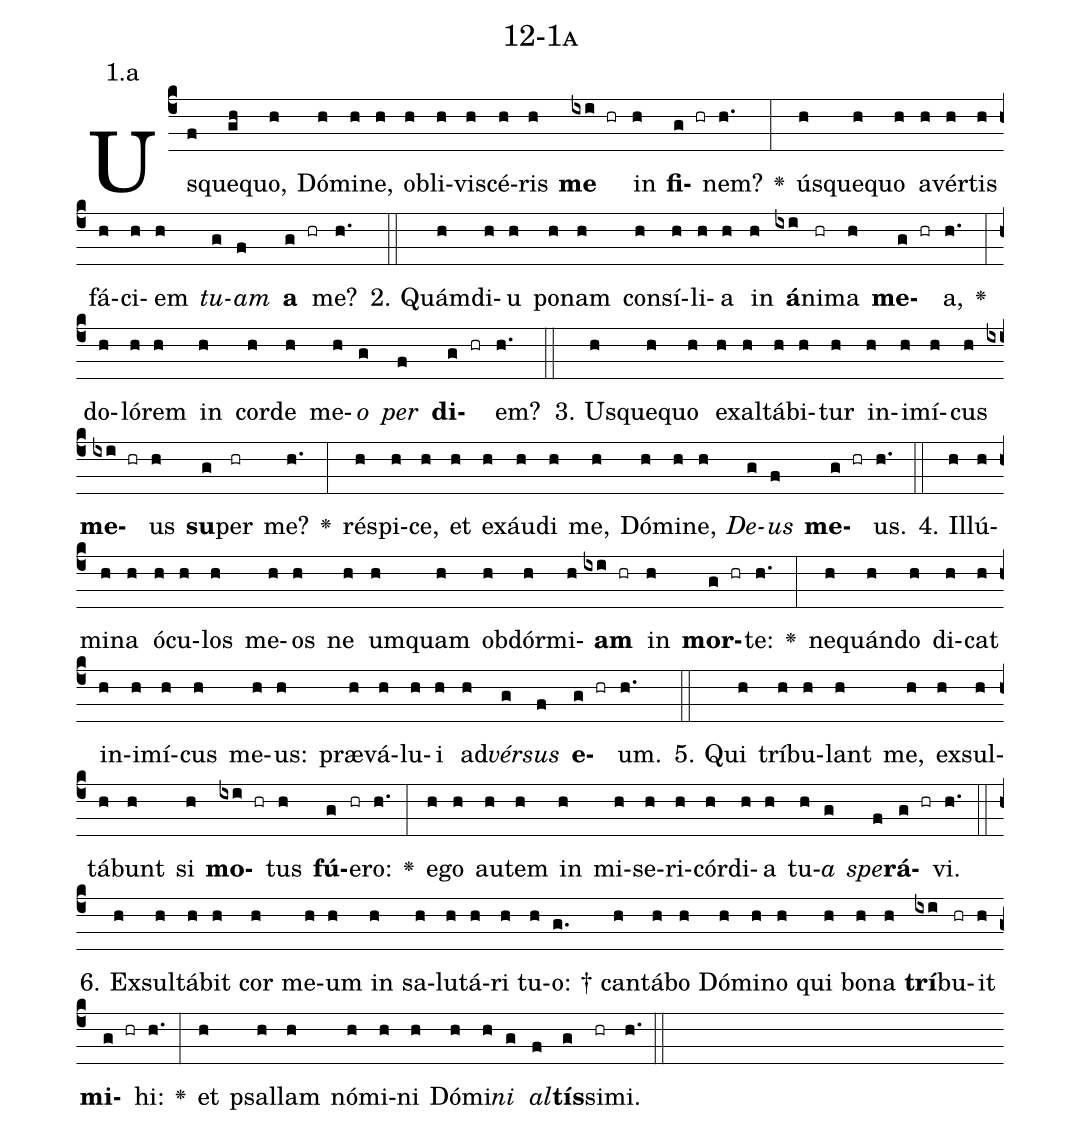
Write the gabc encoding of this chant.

name: 12-1a;
annotation: 1.a;
%%
(c4)Us(f)que(gh)quo,(h) Dó(h)mi(h)ne,(h) ob(h)li(h)vi(h)scé(h)ris(h) <b>me</b>(ixi hr) in(h) <b>fi</b>(g hr)nem?(h.) <v>\greheightstar</v>(:) ús(h)que(h)quo(h) a(h)vér(h)tis(h) fá(h)ci(h)em(h) <i>tu</i>(g)<i>am</i>(f) <b>a</b>(g hr) me?(h.) (::)
2. Quám(h)di(h)u(h) po(h)nam(h) con(h)sí(h)li(h)a(h) in(h) <b>á</b>(ixi)ni(hr)ma(h) <b>me</b>(g hr)a,(h.) <v>\greheightstar</v>(:) do(h)ló(h)rem(h) in(h) cor(h)de(h) me(h)<i>o</i>(g) <i>per</i>(f) <b>di</b>(g hr)em?(h.) (::)
3. Us(h)que(h)quo(h) ex(h)al(h)tá(h)bi(h)tur(h) in(h)i(h)mí(h)cus(h) <b>me</b>(ixi hr)us(h) <b>su</b>(g)per(hr) me?(h.) <v>\greheightstar</v>(:) ré(h)spi(h)ce,(h) et(h) ex(h)áu(h)di(h) me,(h) Dó(h)mi(h)ne,(h) <i>De</i>(g)<i>us</i>(f) <b>me</b>(g hr)us.(h.) (::)
4. Il(h)lú(h)mi(h)na(h) ó(h)cu(h)los(h) me(h)os(h) ne(h) um(h)quam(h) ob(h)dór(h)mi(h)<b>am</b>(ixi hr) in(h) <b>mor</b>(g hr)te:(h.) <v>\greheightstar</v>(:) ne(h)quán(h)do(h) di(h)cat(h) in(h)i(h)mí(h)cus(h) me(h)us:(h) præ(h)vá(h)lu(h)i(h) ad(h)<i>vér</i>(g)<i>sus</i>(f) <b>e</b>(g hr)um.(h.) (::)
5. Qui(h) trí(h)bu(h)lant(h) me,(h) ex(h)sul(h)tá(h)bunt(h) si(h) <b>mo</b>(ixi hr)tus(h) <b>fú</b>(g)e(hr)ro:(h.) <v>\greheightstar</v>(:) e(h)go(h) au(h)tem(h) in(h) mi(h)se(h)ri(h)cór(h)di(h)a(h) tu(h)<i>a</i>(g) <i>spe</i>(f)<b>rá</b>(g hr)vi.(h.) (::)
6. Ex(h)sul(h)tá(h)bit(h) cor(h) me(h)um(h) in(h) sa(h)lu(h)tá(h)ri(h) tu(h)o: †(g.) can(h)tá(h)bo(h) Dó(h)mi(h)no(h) qui(h) bo(h)na(h) <b>trí</b>(ixi)bu(hr)it(h) <b>mi</b>(g hr)hi:(h.) <v>\greheightstar</v>(:) et(h) psal(h)lam(h) nó(h)mi(h)ni(h) Dó(h)mi(h)<i>ni</i>(g) <i>al</i>(f)<b>tís</b>(g)si(hr)mi.(h.) (::)
